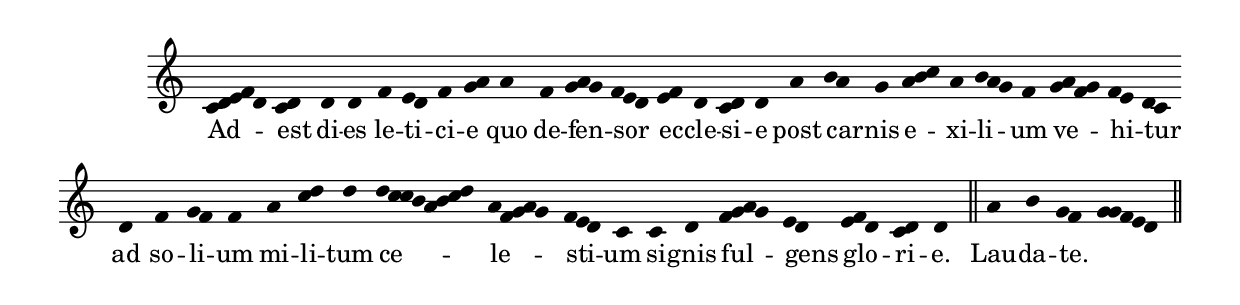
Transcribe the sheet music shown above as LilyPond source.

\version "2.19.32"

\include "../lib/synopsis.ily"

\score {
  \transpose c c' {
    \plainchant
    \melisma { c d e f d } \melisma { c d } \bar "" d d \bar "" f \melisma { e d } f \melisma { g a } \bar "" a \bar "" f \melisma { g a g } \melisma { f e d } \bar "" \melisma { e f } d \melisma { c d } d \bar "" a \bar "" \melisma { b a } g \bar "" \melisma { a b c' } a \melisma { b a g } f \bar "" \melisma { g a f g } \melisma { f e } \melisma { d c } \bar "" d \bar "" f \melisma { g f } f \bar "" a \melisma { c' d' } d' \bar "" \melisma { d' c' c' b a b c' d' } \melisma { a f g a g } \bar "" \melisma { f e d } c \bar "" c d \bar "" \melisma { f g a g } \melisma { e d } \bar "" \melisma { e f d } \melisma { c d } d \bar "||" a b \melisma { g f } \bar "" \melisma { g g f e d } \bar "||"
  }
  \addlyrics {
    Ad -- est di -- es le -- ti -- ci -- e quo de -- fen -- sor ec -- cle -- si -- e post car -- nis e -- xi -- li -- um ve -- hi -- tur ad so -- li -- um mi -- li -- tum ce -- le --  sti -- um si -- gnis ful -- gens glo -- ri -- e. Lau -- da -- te.
  }
}
